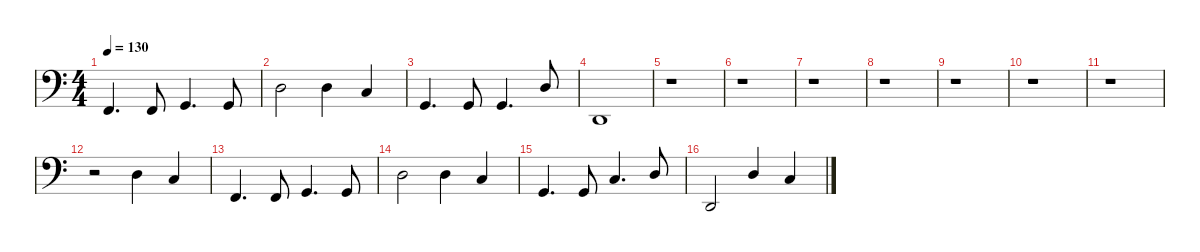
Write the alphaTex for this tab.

\defaultSystemsLayout 4
\hideDynamics
\bracketExtendMode nobrackets
\singleTrackTrackNamePolicy hidden
\multiTrackTrackNamePolicy hidden
\otherSystemsTrackNameOrientation horizontal
\track ("Weird synth" "sax.") {defaultSystemsLayout 8 instrument baritonesax}
\staff {score}
\tuning (E4 B3 G3 D3 A2 E2 B1)
\ts (4 4)
\tempo 130
\clef f4
\ks c
1.6.4{d dy f beam Up} 1.6.8{beam Up} 3.6.4{d beam Up} 3.6.8{beam Up} |
5.5.2{beam Down} 5.5.4{beam Down} 3.5.4{beam Up} |
3.6.4{d beam Up} 3.6.8{beam Up} 3.6.4{d beam Up} 5.5.8{beam Up} |
3.7.1{beam Up} |
r.1{beam Down} |
r.1{beam Down} |
r.1{beam Down} |
r.1{beam Down} |
r.1{beam Down} |
r.1{beam Down} |
r.1{beam Down} |
r.2{beam Down} 5.5.4{beam Down} 3.5.4{beam Up} |
1.6.4{d beam Up} 1.6.8{beam Up} 3.6.4{d beam Up} 3.6.8{beam Up} |
5.5.2{beam Down} 5.5.4{beam Down} 3.5.4{beam Up} |
3.6.4{d beam Up} 3.6.8{beam Up} 3.5.4{d beam Up} 5.5.8{beam Up} |
3.7.2{beam Up} 5.5.4{beam Up} 3.5.4{beam Up}
